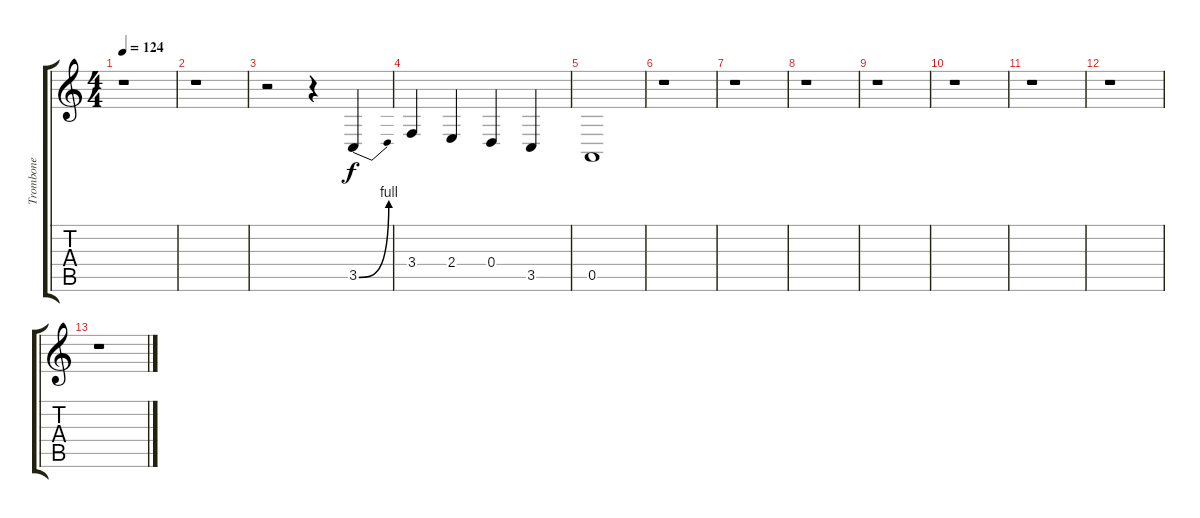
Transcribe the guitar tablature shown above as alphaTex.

\track ("Trombone" "Trombone") {instrument trombone}
\staff {score tabs}
\tuning (E4 B3 G3 D3 A2 E2) {hide}
\ts (4 4)
\tempo 124
\clef g2
\ks c
r.1{dy f} |
r.1 |
r.2 r.4 3.5{be (bend 0 0 60 4)}.4 |
3.4.4 2.4.4 0.4.4 3.5.4 |
0.5.1 |
r.1 |
r.1 |
r.1 |
r.1 |
r.1 |
r.1 |
r.1 |
r.1
